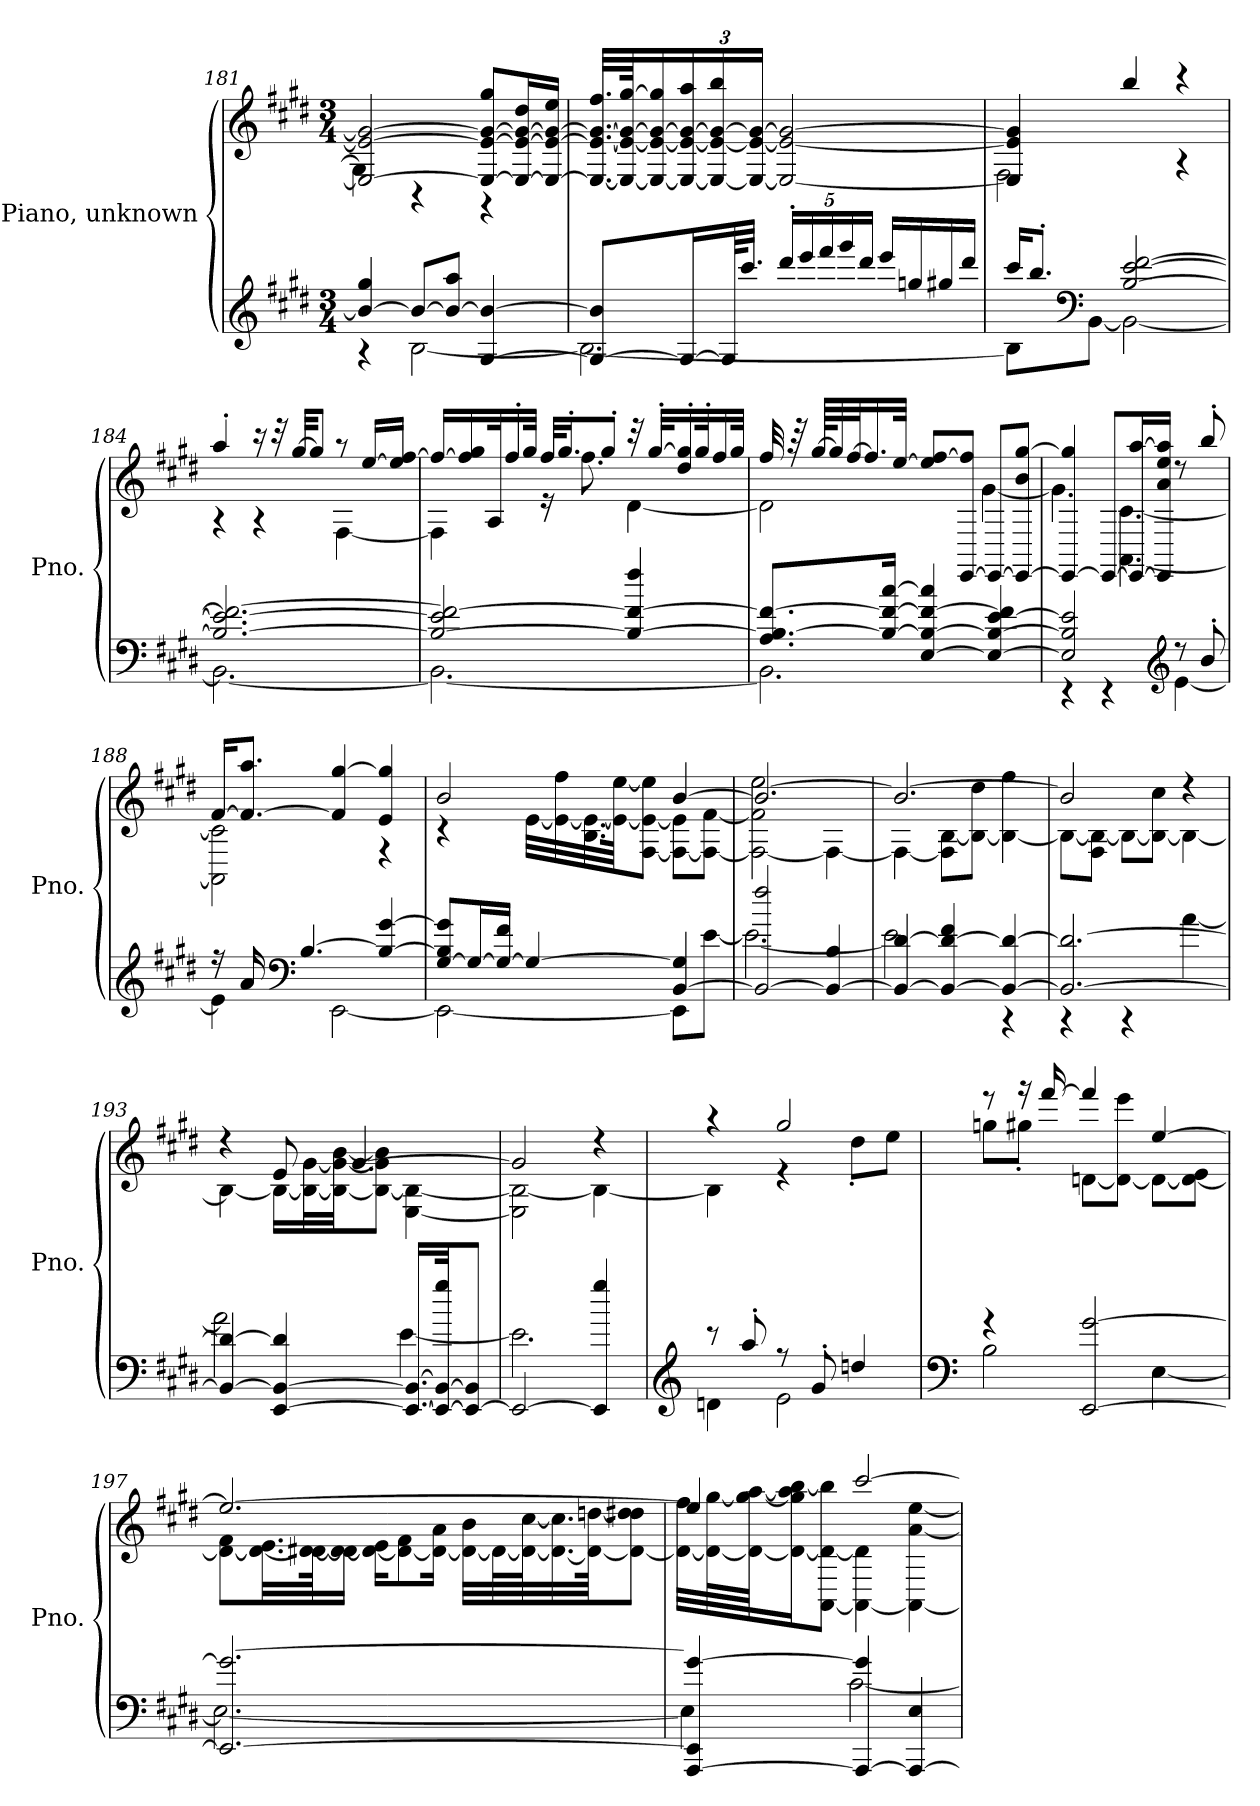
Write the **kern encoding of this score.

**kern	**kern
*part1	*part1
*staff2	*staff1
*I"Piano, unknown	*
*I'Pno.	*
*clefG2	*clefG2
*k[f#c#g#d#]	*k[f#c#g#d#]
*M3/4	*M3/4
=181	=181
*^	*^
4b/_ 4gg#/	4r	2E/_ 2e/_ 2g#/_	4G#\]
8b/L_	[2B\	.	4r
8b/_ 8aa/J	.	.	.
[4G#/ 4b/_	.	8E/_ 8e/_ 8g#/_ 8gg#/L	4r
.	.	16E/_ 16e/_ 16g#/_ 16dd#/L	.
.	.	16E/_ 16e/_ 16g#/_ 16ee/JJ	.
*	*	*v	*v
!!LO:LB:g=z
=182	=182	=182
8G#/_ 8b/]L	2.B\_	32.E/_ 32.e/_ 32.g#/_ 32.ff#/LLL
.	.	64E/_ 64e/_ 64g#/_ [64gg#/JK
.	.	16E/_ 16e/_ 16g#/_ 16gg#/]
*	*	*Xbrackettup
16G#/L_	.	24E/_ 24e/_ 24g#/_ 24aa/
.	.	24E/_ 24e/_ 24g#/_ 24bb/
64G#/KL]	.	.
32.ccc#/JJJ	.	.
.	.	24E/_ 24e/_ 24g#/_JJ
*Xbrackettup	*	*
20ddd#'/LL	.	2E/_ 2e/_ 2g#/_
20eee/	.	.
20fff#/	.	.
20ggg#/	.	.
20ddd#/JJ	.	.
16eee/LL	.	.
16ggn/	.	.
16gg#X/	.	.
16ddd#/JJ	.	.
=183	=183	=183
*	*	*^
16ccc#/KL	8B\L]	4E/] 4e/] 4g#/]	2F#\
8.bb'/J	.	.	.
*clefF4	*	*	*
.	[8BB\J	.	.
[2B/ [2e/ [2f#/	2BB\_	4bb/	.
.	.	4r	4r
=184	=184	=184	=184
2.B/_ 2.e/_ 2.f#/_	2.BB\_	4aa'/	4r
.	.	16r	4r
.	.	32r	.
.	.	[32gg#/KKL	.
.	.	8gg#/J]	.
.	.	8r	[4F#\
.	.	[16ee/LL	.
.	.	16ee/] [16ff#/JJ	.
!!LO:PB:g=z	!!
=185	=185	=185	=185
2B/_ 2e/] 2f#/_	2.BB\_	16ff#/LL_	4F#\]
.	.	16ff#/] 16gg#/	.
.	.	32A/K	.
.	.	16ff#'/	.
.	.	32gg#/JJk	.
.	.	32ff#/KLL	16r
.	.	16.gg#'/J	.
.	.	.	8.ff#\
.	.	8gg#'/J	.
4B/_ 4f#/_ 4ff#/	.	32r	[4d#\
.	.	[32gg#'/KLL	.
.	.	16dd#/' 16gg#/]'	.
.	.	32gg#'/K	.
.	.	16ff#/	.
.	.	32gg#/JJk	.
=186	=186	=186	=186
8.A/ 8.B/_ 8.f#/_L	2.BB\]	32ff#/	2d#\]
.	.	64r	.
.	.	[64gg#/KLLL	.
.	.	32gg#/]	.
.	.	[32ff#/J	.
.	.	16.ff#/]	.
16B/_ 16f#/_ [16cc#/Jk	.	.	.
.	.	[32ee/JJk	.
[4E/ 4B/_ 4f#/_ 4cc#/]	.	8ee/] [8ff#/L	.
.	.	[8EE/ 8ff#/]J	.
4E/_ 4B/_ [4e/ 4f#/]	.	8EE/L_	[4g#\
.	.	8EE/_ 8b/ [8gg#/J	.
!!LO:LB:g=z	!!
=187	=187	=187	=187
2E/] 2B/] 2e/]	4r	4EE/_ 4gg#/]	4.g#\]
.	4r	8EE/L_	.
.	.	16EE/_ [16aa/L	[4.AA\ [4.c#\
.	.	16EE/] 16a/ 16ee/ 16aa/]JJ	.
*clefG2	*	*	*
8r	[4e\	8r	.
8b'/	.	8bb'/	.
=188	=188	=188	=188
16r	4e\]	[16f#/KL	2AA\] 2c#\]
16a/	.	8.f#/_ 8.aa/J	.
*clefF4	*	*	*
[4.B/	.	.	.
.	[2EE\	4f#/] [4gg#/	.
4B/_ [4g#/	.	4e/ 4gg#/]	4r
=189	=189	=189	=189
[8G#/ 8B/] 8g#/]L	2EE\_	2b/	4r
16G#/L_	.	.	.
16G#/_ 16f#/JJ	.	.	.
4G#/_	.	.	[32e\LLL
.	.	.	32e\_ 32ff#\
.	.	.	32.B\ 32.e\_
.	.	.	64e\_ [64ee\JJK
.	.	.	[8F#\ 8e\_ 8ee\]J
[4BB/ 4G#/]	8EE\L]	[4b/	8F#\_ 8e\]L
.	[8e\J	.	8F#\_ [8f#\J
=190	=190	=190	=190
2BB/_ 2ff#/	2.e\_	2.b/_	2F#\_ 2f#\] 2ee\
4BB/_ 4B/	.	.	4F#\_
!!LO:LB:g=z	!!
=191	=191	=191	=191
4BB/_ [4d#/	2e\]	2.b/_	4F#\_
4BB/_ 4d#/_ 4f#/	.	.	8F#\] [8B\L
.	.	.	8B\_ 8dd#\J
4BB/_ 4d#/_	4r	.	4B\_ 4ff#\
=192	=192	=192	=192
2.BB/_ 2.d#/_	4r	2b/]	8B\L_
.	.	.	8F#\ 8B\_J
.	4r	.	8B\L_
.	.	.	8B\_ 8cc#\J
.	[4a\	4r	4B\_
=193	=193	=193	=193
4BB/_ 4d#/_	2a\]	4r	4B\_
[4EE/ 4BB/_ 4d#/]	.	8e/	16B\LL_
.	.	.	32B\_ [32g#\L
.	.	.	32B\_ 32g#\_ [32b\JJ
.	.	[4.g#/	8B\_ 8g#\] 8b\]J
16.EE/_ 16.BB/_LL	[4e\	.	[4E\ 4B\_
32EE/_ 32BB/_ 32gg#/JK	.	.	.
8EE/_ 8BB/]J	.	.	.
=194	=194	=194	=194
2EE/_	2.e\]	2g#/]	2E\] 2B\_
4EE/] 4gg#/	.	4r	4B\_
!!LO:LB:g=z	!!
=195	=195	=195	=195
*clefG2	*	*	*
8r	4dn\	4r	4B\]
8aa'/	.	.	.
8r	2e\	2gg#/	4r
8g#'/	.	.	.
4ddn/	.	.	8dd#'\L
.	.	.	8ee\J
=196	=196	=196	=196
*clefF4	*	*	*
4r	2B\	8r	8ggn\L
.	.	16r	8gg#X'\J
.	.	[16fff#/	.
[2EE/ [2g#/	.	4fff#/]	[8dn\L
.	.	.	8d\_ 8eee\J
.	[4E\	[4ee/	8d\L_
.	.	.	8d\_ 8e\J
!!LO:LB:g=z	!!
=197	=197	=197	=197
2.EE/_ 2.g#/_	2.E\_	2.ee/_	8d\_ 8f#\L
.	.	.	32.d\_ 32.e\LL
.	.	.	64d\_ [64d#X\JK
.	.	.	16d\_ 16d#\]JJ
.	.	.	16d\_ 16e\KL
.	.	.	8d\_ 8f#\
.	.	.	16d\_ 16a\Jk
.	.	.	32d\_ 32b\LLL
.	.	.	64d\L_
.	.	.	64d\_ [64cc#\J
.	.	.	32.d\_ 32.cc#\]
.	.	.	64d\_ [64ddn\JJK
.	.	.	8d\_ 8dd\] 8dd#X\J
=198	=198	=198	=198
[4AAA/ 4EE/] 4g#/_	4E\]	4ee/]	32d\_ 32ff#\LLL
.	.	.	64d\_ [64gg#\L
.	.	.	64d\_ 64gg#\_ [64aa\JJ
.	.	.	16d\_ 16gg#\] 16aa\] [16bb\J
.	.	.	[8AA\ 8d\_ 8bb\]J
4AAA/_ 4g#/]	[2c#\	[2ccc#/	4AA\_ 4d\]
4AAA/_ 4E/	.	.	4AA\_ [4a\ [4ee\
*v	*v	*	*
*	*v	*v
=	=
*-	*-
